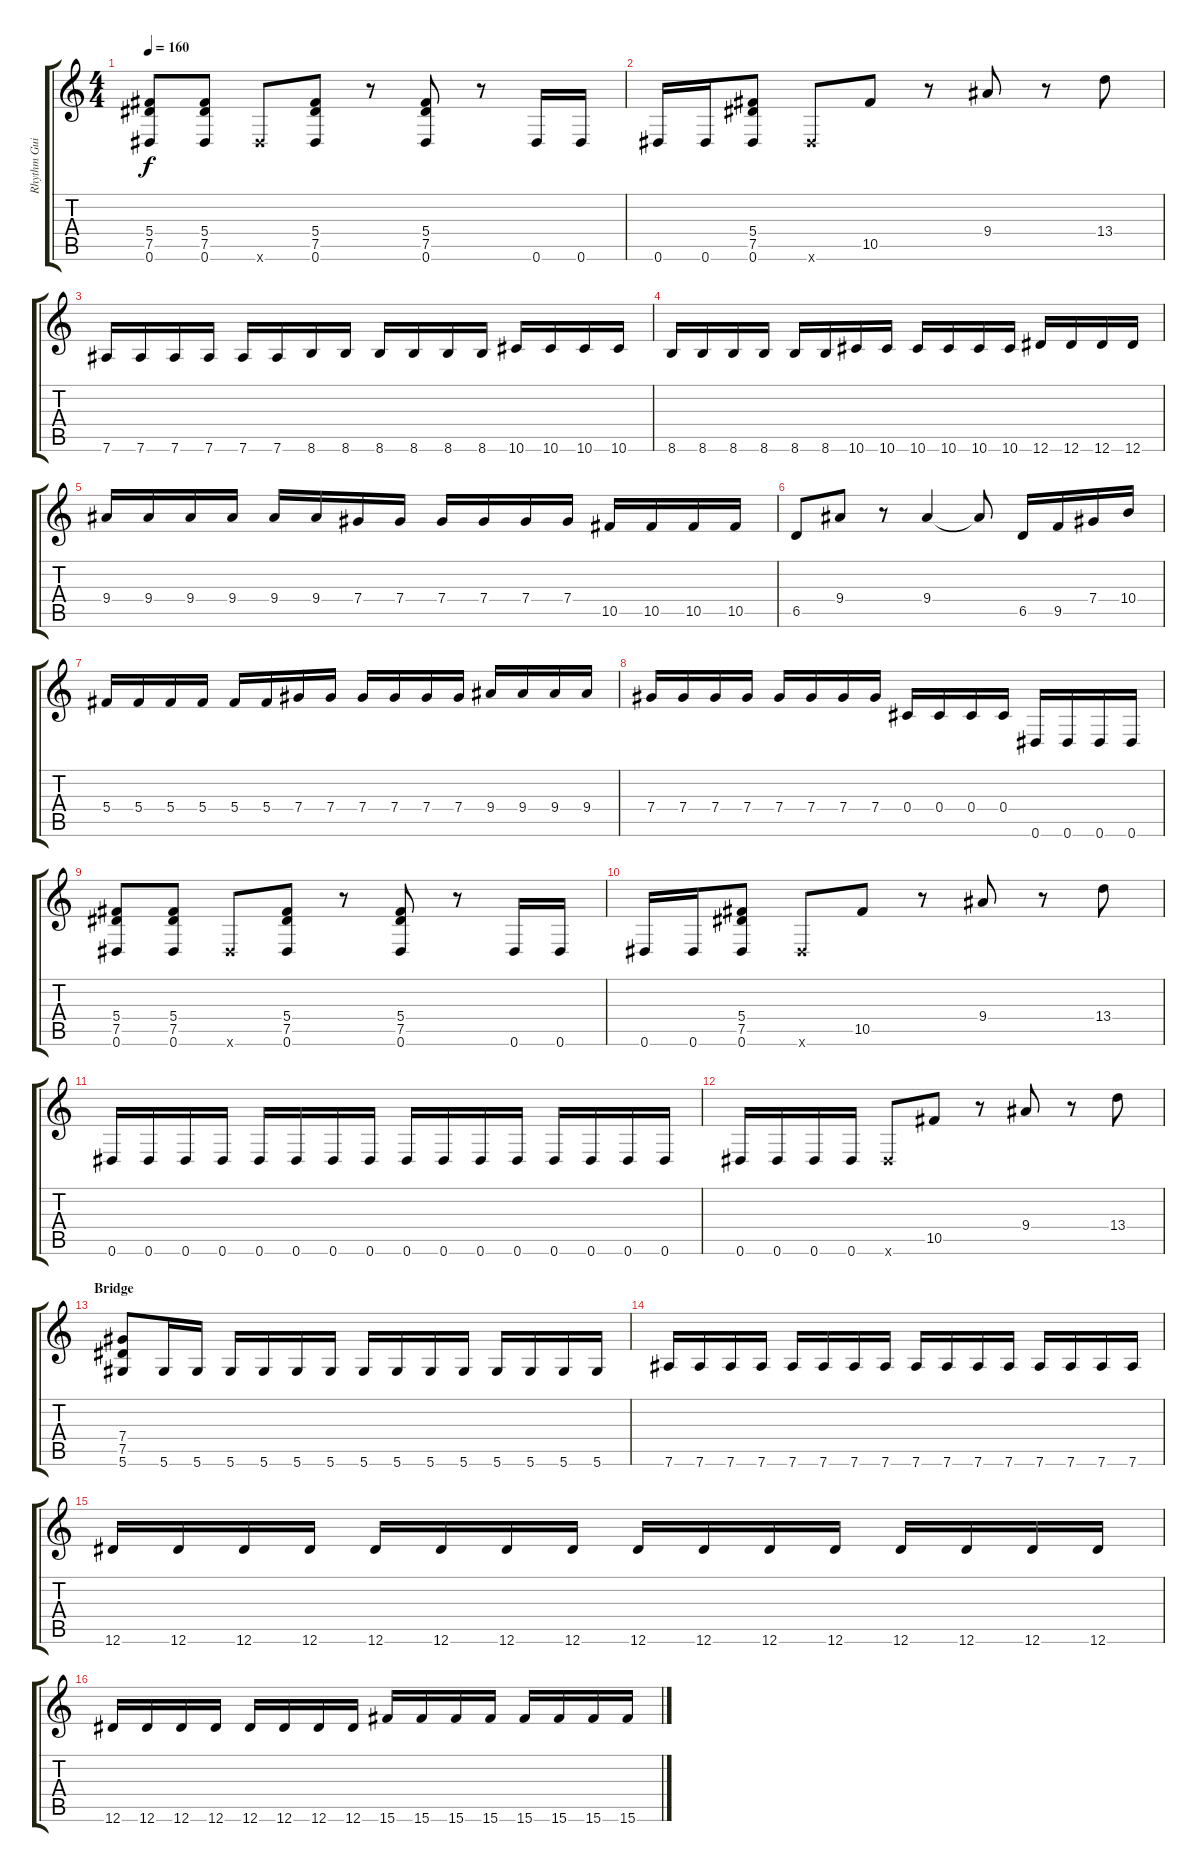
\track ("Rhythm Guitar II" "Rhythm Gui") {instrument distortionguitar}
\staff {score tabs}
\tuning (Eb4 Bb3 Gb3 Db3 Ab2 Eb2) {hide}
\ts (4 4)
\tempo 160
\clef g2
\ks c
(5.4 7.5 0.6).8{dy f} (5.4 7.5 0.6).8 0.6{x}.8 (5.4 7.5 0.6).8 r.8 (5.4 7.5 0.6).8 r.8 0.6.16 0.6.16 |
0.6.16 0.6.16 (5.4 7.5 0.6).8 0.6{x}.8 10.5.8 r.8 9.4.8 r.8 13.4.8 |
7.6.16 7.6.16 7.6.16 7.6.16 7.6.16 7.6.16 8.6.16 8.6.16 8.6.16 8.6.16 8.6.16 8.6.16 10.6.16 10.6.16 10.6.16 10.6.16 |
8.6.16 8.6.16 8.6.16 8.6.16 8.6.16 8.6.16 10.6.16 10.6.16 10.6.16 10.6.16 10.6.16 10.6.16 12.6.16 12.6.16 12.6.16 12.6.16 |
9.4.16 9.4.16 9.4.16 9.4.16 9.4.16 9.4.16 7.4.16 7.4.16 7.4.16 7.4.16 7.4.16 7.4.16 10.5.16 10.5.16 10.5.16 10.5.16 |
6.5.8 9.4.8 r.8 9.4.4 9.4{t}.8 6.5.16 9.5.16 7.4.16 10.4.16 |
5.4.16 5.4.16 5.4.16 5.4.16 5.4.16 5.4.16 7.4.16 7.4.16 7.4.16 7.4.16 7.4.16 7.4.16 9.4.16 9.4.16 9.4.16 9.4.16 |
7.4.16 7.4.16 7.4.16 7.4.16 7.4.16 7.4.16 7.4.16 7.4.16 0.4.16 0.4.16 0.4.16 0.4.16 0.6.16 0.6.16 0.6.16 0.6.16 |
(5.4 7.5 0.6).8 (5.4 7.5 0.6).8 0.6{x}.8 (5.4 7.5 0.6).8 r.8 (5.4 7.5 0.6).8 r.8 0.6.16 0.6.16 |
0.6.16 0.6.16 (5.4 7.5 0.6).8 0.6{x}.8 10.5.8 r.8 9.4.8 r.8 13.4.8 |
0.6.16 0.6.16 0.6.16 0.6.16 0.6.16 0.6.16 0.6.16 0.6.16 0.6.16 0.6.16 0.6.16 0.6.16 0.6.16 0.6.16 0.6.16 0.6.16 |
0.6.16 0.6.16 0.6.16 0.6.16 0.6{x}.8 10.5.8 r.8 9.4.8 r.8 13.4.8 |
\section ("" "Bridge")
(7.4 7.5 5.6).8 5.6.16 5.6.16 5.6.16 5.6.16 5.6.16 5.6.16 5.6.16 5.6.16 5.6.16 5.6.16 5.6.16 5.6.16 5.6.16 5.6.16 |
7.6.16 7.6.16 7.6.16 7.6.16 7.6.16 7.6.16 7.6.16 7.6.16 7.6.16 7.6.16 7.6.16 7.6.16 7.6.16 7.6.16 7.6.16 7.6.16 |
12.6.16 12.6.16 12.6.16 12.6.16 12.6.16 12.6.16 12.6.16 12.6.16 12.6.16 12.6.16 12.6.16 12.6.16 12.6.16 12.6.16 12.6.16 12.6.16 |
12.6.16 12.6.16 12.6.16 12.6.16 12.6.16 12.6.16 12.6.16 12.6.16 15.6.16 15.6.16 15.6.16 15.6.16 15.6.16 15.6.16 15.6.16 15.6.16
